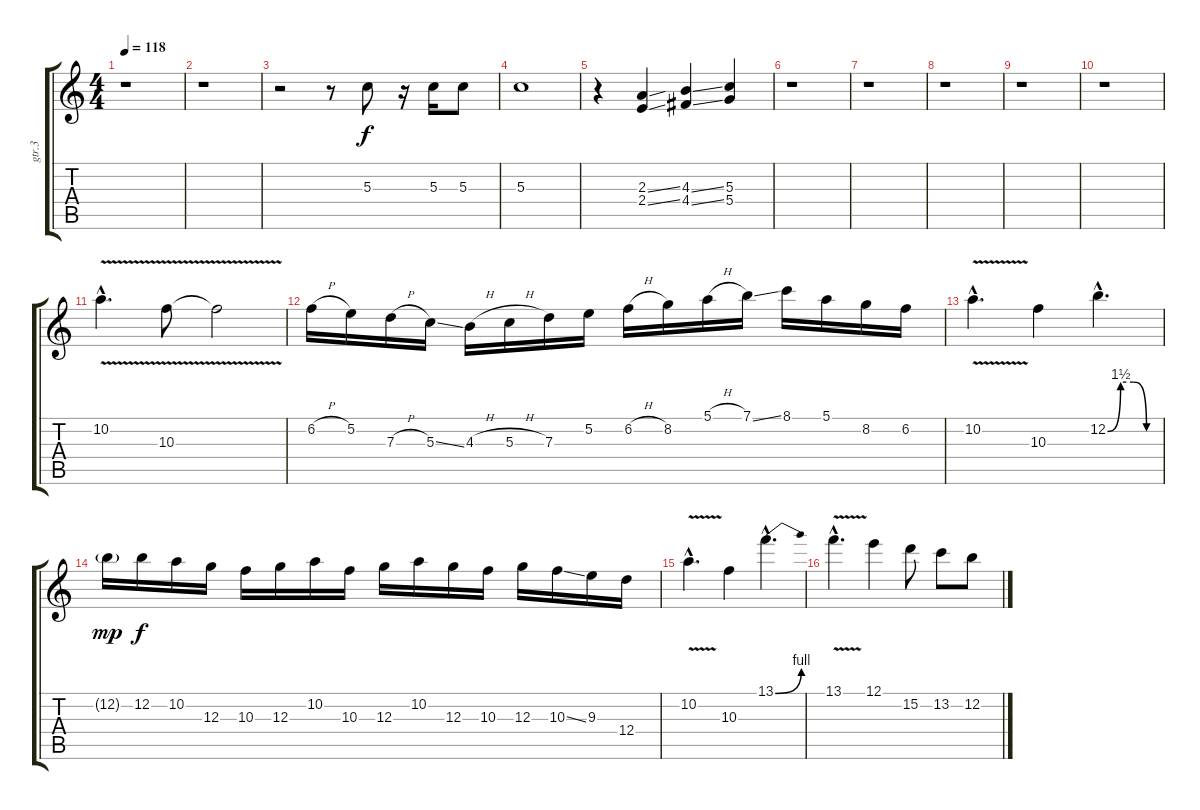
\track ("gtr.3" "gtr.3") {instrument distortionguitar}
\staff {score tabs}
\tuning (E4 B3 G3 D3 A2 E2) {hide}
\ts (4 4)
\tempo 118
\clef g2
\ks c
r.1{dy f} |
r.1 |
r.2 r.8 5.3.8 r.16 5.3.16 5.3.8 |
5.3.1 |
r.4 (2.3{ss} 2.4{ss}).4 (4.3{ss} 4.4{ss}).4 (5.3 5.4).4 |
r.1 |
r.1 |
r.1 |
r.1 |
r.1 |
10.2{v hac}.4{d} 10.3{v}.8 10.3{t}.2 |
6.2{h}.16 5.2.16 7.3{h}.16 5.3{ss}.16 4.3{h}.16 5.3{h}.16 7.3.16 5.2.16 6.2{h}.16 8.2.16 5.1{h}.16 7.1{ss}.16 8.1.16 5.1.16 8.2.16 6.2.16 |
10.2{v hac}.4{d} 10.3.4 12.2{be (custom 0 0 15 6 30 6 45 0 60 0) hac}.4{d} |
12.2{g}.16{dy mp} 12.2.16{dy f} 10.2.16 12.3.16 10.3.16 12.3.16 10.2.16 10.3.16 12.3.16 10.2.16 12.3.16 10.3.16 12.3.16 10.3{ss}.16 9.3.16 12.4.16 |
10.2{v hac}.4{d} 10.3.4 13.1{be (bend 0 0 60 4) hac}.4{d} |
13.1{v hac}.4{d} 12.1.4 15.2.8 13.2.8 12.2.8
